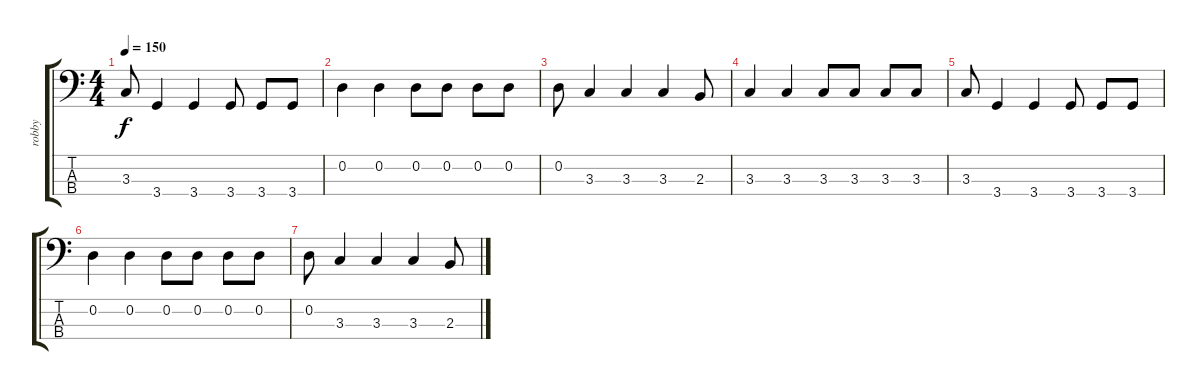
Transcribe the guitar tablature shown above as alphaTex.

\track ("robby" "robby") {instrument electricbasspick}
\staff {score tabs}
\tuning (G2 D2 A1 E1) {hide}
\ts (4 4)
\tempo 150
\clef f4
\ks c
3.3.8{dy f} 3.4.4 3.4.4 3.4.8 3.4.8 3.4.8 |
0.2.4 0.2.4 0.2.8 0.2.8 0.2.8 0.2.8 |
0.2.8 3.3.4 3.3.4 3.3.4 2.3.8 |
3.3.4 3.3.4 3.3.8 3.3.8 3.3.8 3.3.8 |
3.3.8 3.4.4 3.4.4 3.4.8 3.4.8 3.4.8 |
0.2.4 0.2.4 0.2.8 0.2.8 0.2.8 0.2.8 |
0.2.8 3.3.4 3.3.4 3.3.4 2.3.8
